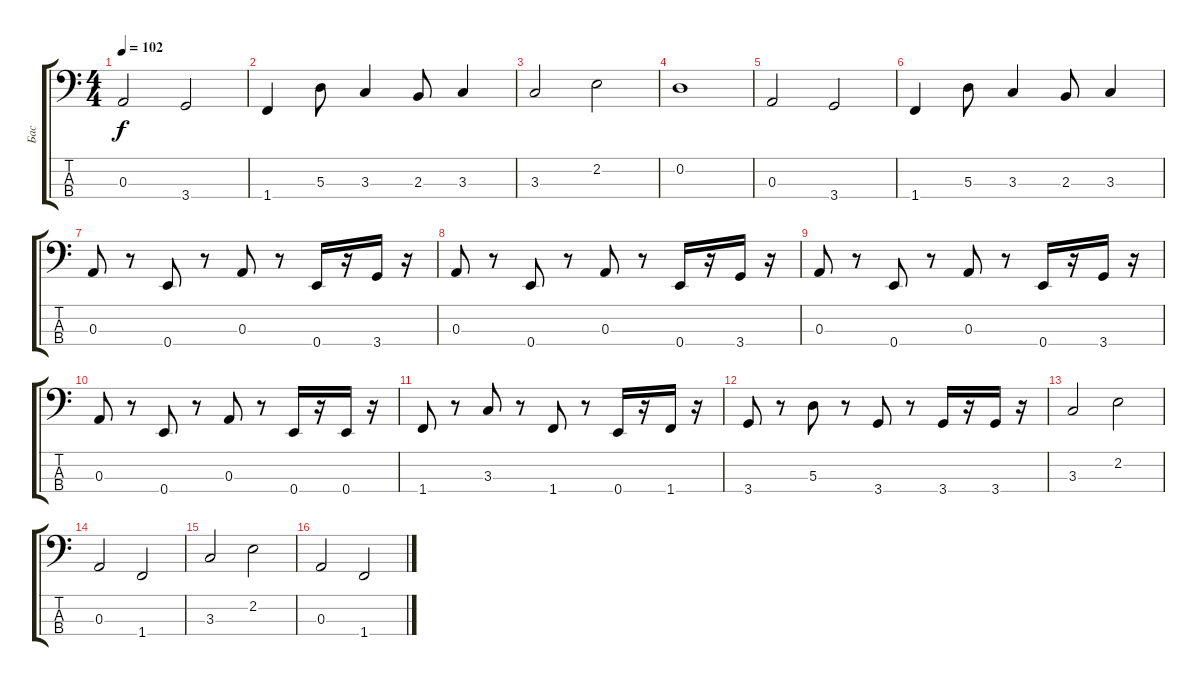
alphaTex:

\track ("Бас" "Бас") {instrument electricbassfinger}
\staff {score tabs}
\tuning (G2 D2 A1 E1) {hide}
\ts (4 4)
\tempo 102
\clef f4
\ks c
0.3.2{dy f} 3.4.2 |
1.4.4 5.3.8 3.3.4 2.3.8 3.3.4 |
3.3.2 2.2.2 |
0.2.1 |
0.3.2 3.4.2 |
1.4.4 5.3.8 3.3.4 2.3.8 3.3.4 |
0.3.8 r.8 0.4.8 r.8 0.3.8 r.8 0.4.16 r.16 3.4.16 r.16 |
0.3.8 r.8 0.4.8 r.8 0.3.8 r.8 0.4.16 r.16 3.4.16 r.16 |
0.3.8 r.8 0.4.8 r.8 0.3.8 r.8 0.4.16 r.16 3.4.16 r.16 |
0.3.8 r.8 0.4.8 r.8 0.3.8 r.8 0.4.16 r.16 0.4.16 r.16 |
1.4.8 r.8 3.3.8 r.8 1.4.8 r.8 0.4.16 r.16 1.4.16 r.16 |
3.4.8 r.8 5.3.8 r.8 3.4.8 r.8 3.4.16 r.16 3.4.16 r.16 |
3.3.2 2.2.2 |
0.3.2 1.4.2 |
3.3.2 2.2.2 |
0.3.2 1.4.2
